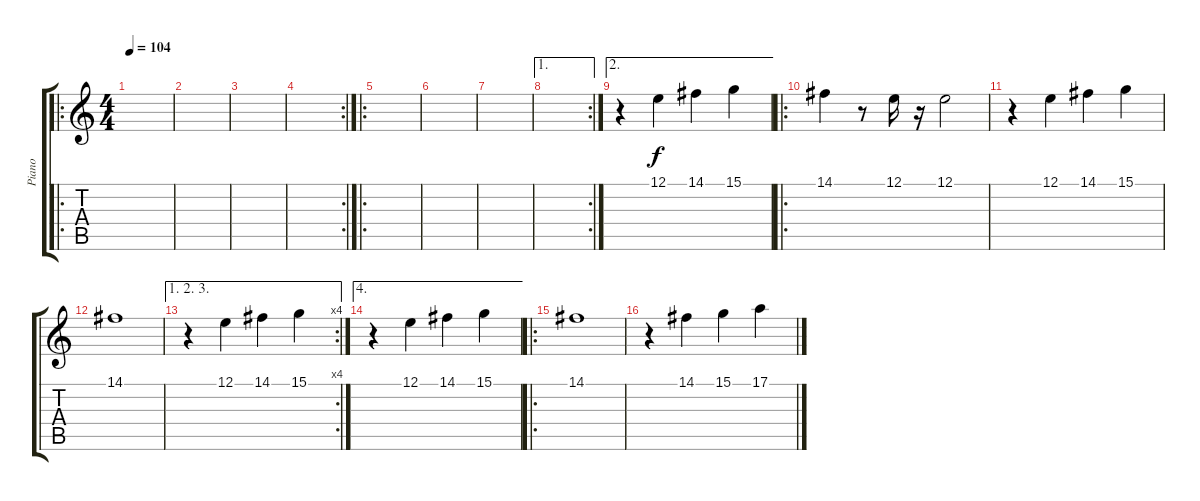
\track ("Piano" "Piano") {instrument acousticgrandpiano}
\staff {score tabs}
\tuning (E4 B3 G3 D3 A2 E2) {hide}
\ro
\ts (4 4)
\tempo 104
\clef g2
\ks c
|
|
|
\rc 2
|
\ro
|
|
|
\ae 1
\rc 2
|
\ae 2
r.4 12.1.4 14.1.4 15.1.4 |
\ro
14.1.4 r.8 12.1.16 r.16 12.1.2 |
r.4 12.1.4 14.1.4 15.1.4 |
14.1.1 |
\ae (1 2 3)
\rc 4
r.4 12.1.4 14.1.4 15.1.4 |
\ae 4
r.4 12.1.4 14.1.4 15.1.4 |
\ro
14.1.1 |
r.4 14.1.4 15.1.4 17.1.4
